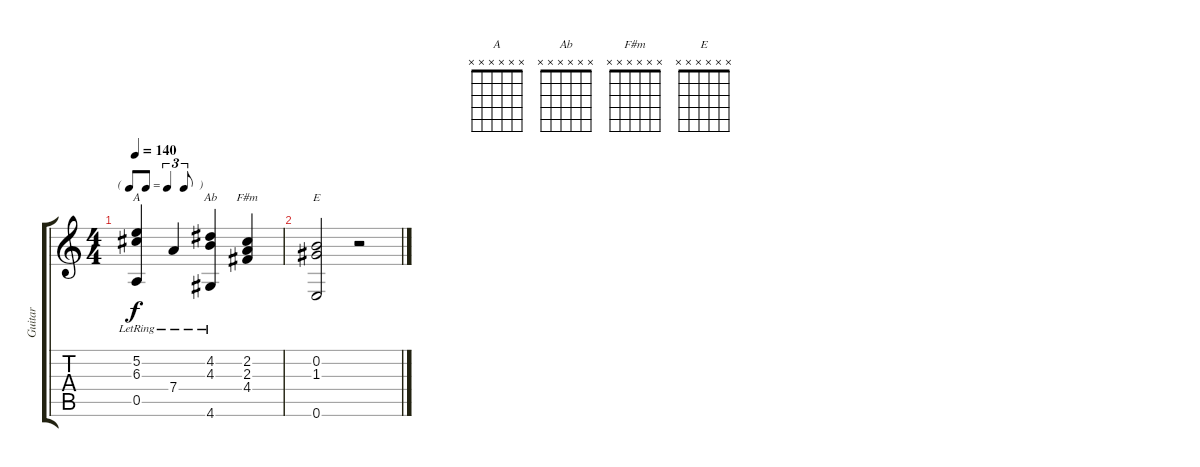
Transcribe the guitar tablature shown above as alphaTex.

\track ("Guitar" "Guitar") {instrument acousticguitarnylon}
\staff {score tabs}
\tuning (E4 B3 G3 D3 A2 E2) {hide}
\chord ("A" x x x x x x)
\chord ("Ab" x x x x x x)
\chord ("F#m" x x x x x x)
\chord ("E" x x x x x x)
\ts (4 4)
\tf triplet8th
\tempo 140
\clef g2
\ks c
(5.2{lr} 6.3{lr} 0.5{lr}).4{ch "A" dy f} 7.4{lr}.4 (4.2 4.3 4.6{lr}).4{ch "Ab"} (2.2 2.3 4.4).4{ch "F#m"} |
(0.2 1.3 0.6).2{ch "E"} r.2
